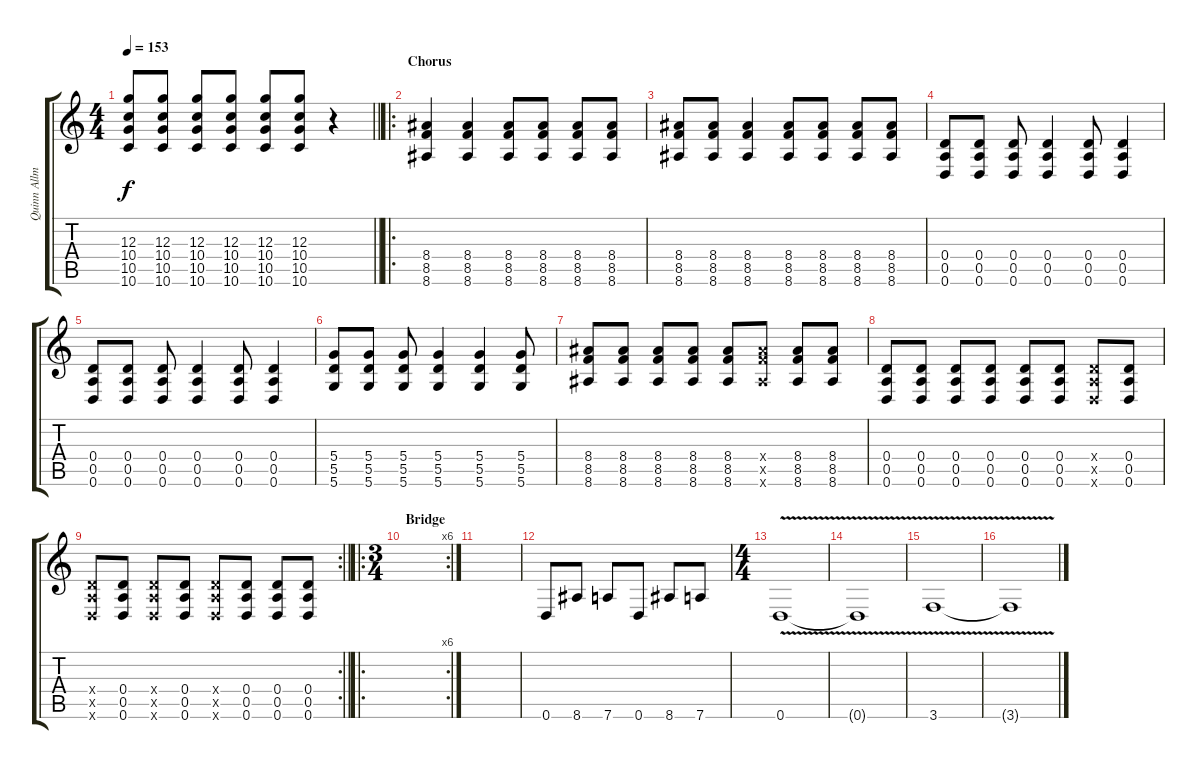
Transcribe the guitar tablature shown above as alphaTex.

\track ("Quinn Allman - Rhythm" "Quinn Allm") {instrument overdrivenguitar}
\staff {score tabs}
\tuning (E4 B3 G3 D3 A2 D2) {hide}
\ts (4 4)
\tempo 153
\clef g2
\barLineRight lightlight
\ks c
(12.3 10.4 10.5 10.6).8{dy f} (12.3 10.4 10.5 10.6).8 (12.3 10.4 10.5 10.6).8 (12.3 10.4 10.5 10.6).8 (12.3 10.4 10.5 10.6).8 (12.3 10.4 10.5 10.6).8 r.4 |
\ro
\section ("" "Chorus")
(8.4 8.5 8.6).4 (8.4 8.5 8.6).4 (8.4 8.5 8.6).8 (8.4 8.5 8.6).8 (8.4 8.5 8.6).8 (8.4 8.5 8.6).8 |
(8.4 8.5 8.6).8 (8.4 8.5 8.6).8 (8.4 8.5 8.6).4 (8.4 8.5 8.6).8 (8.4 8.5 8.6).8 (8.4 8.5 8.6).8 (8.4 8.5 8.6).8 |
(0.4 0.5 0.6).8 (0.4 0.5 0.6).8 (0.4 0.5 0.6).8 (0.4 0.5 0.6).4 (0.4 0.5 0.6).8 (0.4 0.5 0.6).4 |
(0.4 0.5 0.6).8 (0.4 0.5 0.6).8 (0.4 0.5 0.6).8 (0.4 0.5 0.6).4 (0.4 0.5 0.6).8 (0.4 0.5 0.6).4 |
(5.4 5.5 5.6).8 (5.4 5.5 5.6).8 (5.4 5.5 5.6).8 (5.4 5.5 5.6).4 (5.4 5.5 5.6).4 (5.4 5.5 5.6).8 |
(8.4 8.5 8.6).8 (8.4 8.5 8.6).8 (8.4 8.5 8.6).8 (8.4 8.5 8.6).8 (8.4 8.5 8.6).8 (8.4{x} 8.5{x} 8.6{x}).8 (8.4 8.5 8.6).8 (8.4 8.5 8.6).8 |
(0.4 0.5 0.6).8 (0.4 0.5 0.6).8 (0.4 0.5 0.6).8 (0.4 0.5 0.6).8 (0.4 0.5 0.6).8 (0.4 0.5 0.6).8 (0.4{x} 0.5{x} 0.6{x}).8 (0.4 0.5 0.6).8 |
\rc 2
\barLineRight lightlight
(0.4{x} 0.5{x} 0.6{x}).8 (0.4 0.5 0.6).8 (0.4{x} 0.5{x} 0.6{x}).8 (0.4 0.5 0.6).8 (0.4{x} 0.5{x} 0.6{x}).8 (0.4 0.5 0.6).8 (0.4 0.5 0.6).8 (0.4 0.5 0.6).8 |
\ro
\rc 6
\ts (3 4)
\section ("" "Bridge")
|
|
0.6.8 8.6.8 7.6.8 0.6.8 8.6.8 7.6.8 |
\ts (4 4)
0.6{v}.1 |
0.6{t}.1 |
3.6{v}.1 |
3.6{t}.1
